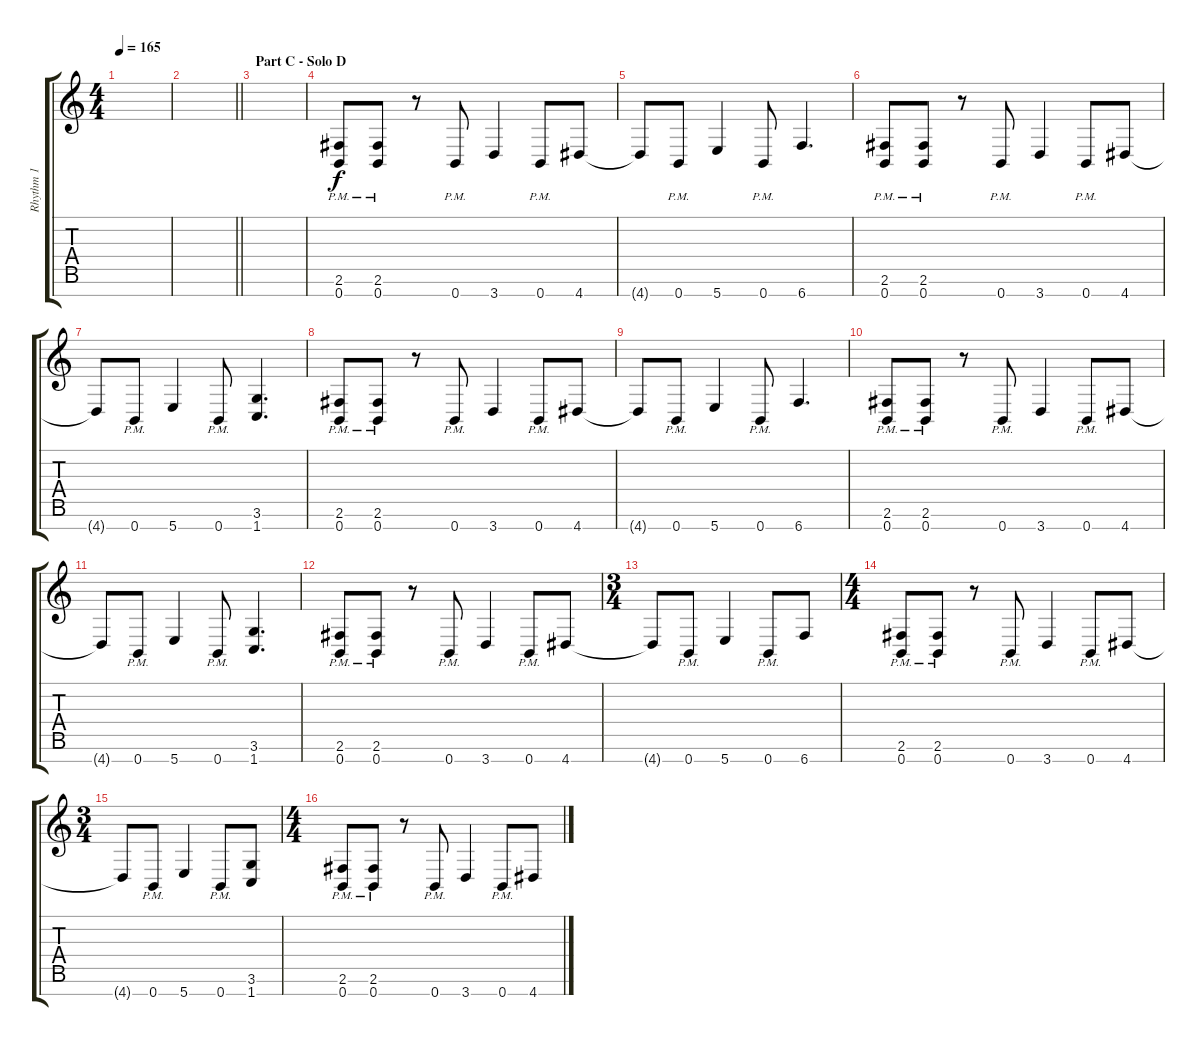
\track ("Rhythm 1" "Rhythm 1") {instrument overdrivenguitar}
\staff {score tabs}
\tuning (E4 B3 G3 D3 A2 E2 B1) {hide}
\ts (4 4)
\tempo 165
\clef g2
\ks c
|
\barLineRight lightlight
|
\section ("" "Part C - Solo D")
|
(2.6{pm} 0.7{pm}).8 (2.6{pm} 0.7{pm}).8 r.8 0.7{pm}.8 3.7.4 0.7{pm}.8 4.7.8 |
4.7{t}.8 0.7{pm}.8 5.7.4 0.7{pm}.8 6.7.4{d} |
(2.6{pm} 0.7{pm}).8 (2.6{pm} 0.7{pm}).8 r.8 0.7{pm}.8 3.7.4 0.7{pm}.8 4.7.8 |
4.7{t}.8 0.7{pm}.8 5.7.4 0.7{pm}.8 (3.6 1.7).4{d} |
(2.6{pm} 0.7{pm}).8 (2.6{pm} 0.7{pm}).8 r.8 0.7{pm}.8 3.7.4 0.7{pm}.8 4.7.8 |
4.7{t}.8 0.7{pm}.8 5.7.4 0.7{pm}.8 6.7.4{d} |
(2.6{pm} 0.7{pm}).8 (2.6{pm} 0.7{pm}).8 r.8 0.7{pm}.8 3.7.4 0.7{pm}.8 4.7.8 |
4.7{t}.8 0.7{pm}.8 5.7.4 0.7{pm}.8 (3.6 1.7).4{d} |
(2.6{pm} 0.7{pm}).8 (2.6{pm} 0.7{pm}).8 r.8 0.7{pm}.8 3.7.4 0.7{pm}.8 4.7.8 |
\ts (3 4)
4.7{t}.8 0.7{pm}.8 5.7.4 0.7{pm}.8 6.7.8 |
\ts (4 4)
(2.6{pm} 0.7{pm}).8 (2.6{pm} 0.7{pm}).8 r.8 0.7{pm}.8 3.7.4 0.7{pm}.8 4.7.8 |
\ts (3 4)
4.7{t}.8 0.7{pm}.8 5.7.4 0.7{pm}.8 (3.6 1.7).8 |
\ts (4 4)
(2.6{pm} 0.7{pm}).8 (2.6{pm} 0.7{pm}).8 r.8 0.7{pm}.8 3.7.4 0.7{pm}.8 4.7.8
